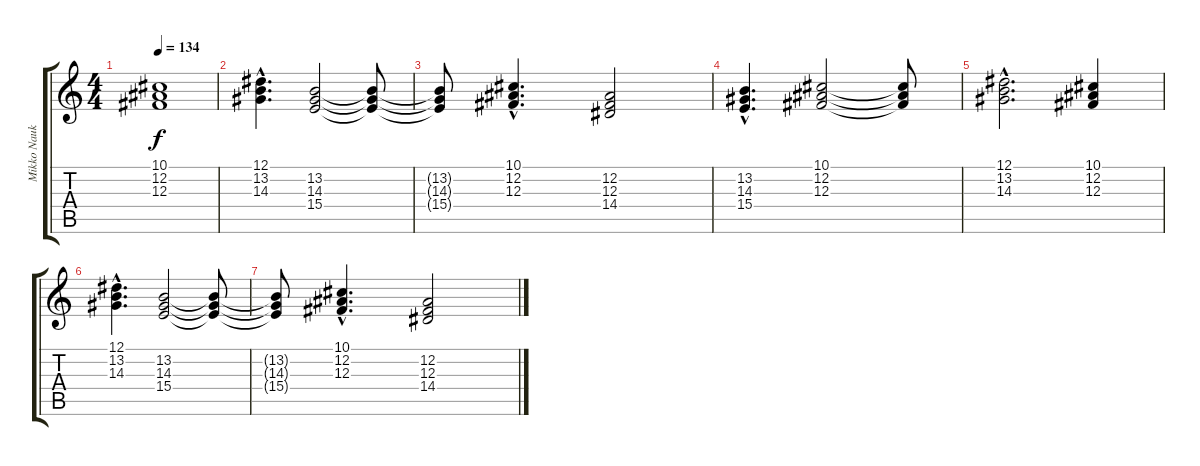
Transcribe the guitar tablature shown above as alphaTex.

\track ("Mikko Naukkarinen - Keyboards II" "Mikko Nauk") {instrument stringensemble1}
\staff {score tabs}
\tuning (Eb4 Bb3 Gb3 Db3 Ab2 Eb2) {hide}
\ts (4 4)
\tempo 134
\clef g2
\ks c
(10.1 12.2 12.3).1{dy f} |
(12.1{hac} 13.2{hac} 14.3{hac}).4{d} (13.2 14.3 15.4).2 (13.2{t} 14.3{t} 15.4{t}).8 |
(13.2{t} 14.3{t} 15.4{t}).8 (10.1{hac} 12.2{hac} 12.3{hac}).4{d} (12.2 12.3 14.4).2 |
(13.2{hac} 14.3{hac} 15.4{hac}).4{d} (10.1 12.2 12.3).2 (10.1{t} 12.2{t} 12.3{t}).8 |
(12.1{hac} 13.2{hac} 14.3{hac}).2{d} (10.1 12.2 12.3).4 |
(12.1{hac} 13.2{hac} 14.3{hac}).4{d} (13.2 14.3 15.4).2 (13.2{t} 14.3{t} 15.4{t}).8 |
(13.2{t} 14.3{t} 15.4{t}).8 (10.1{hac} 12.2{hac} 12.3{hac}).4{d} (12.2 12.3 14.4).2
